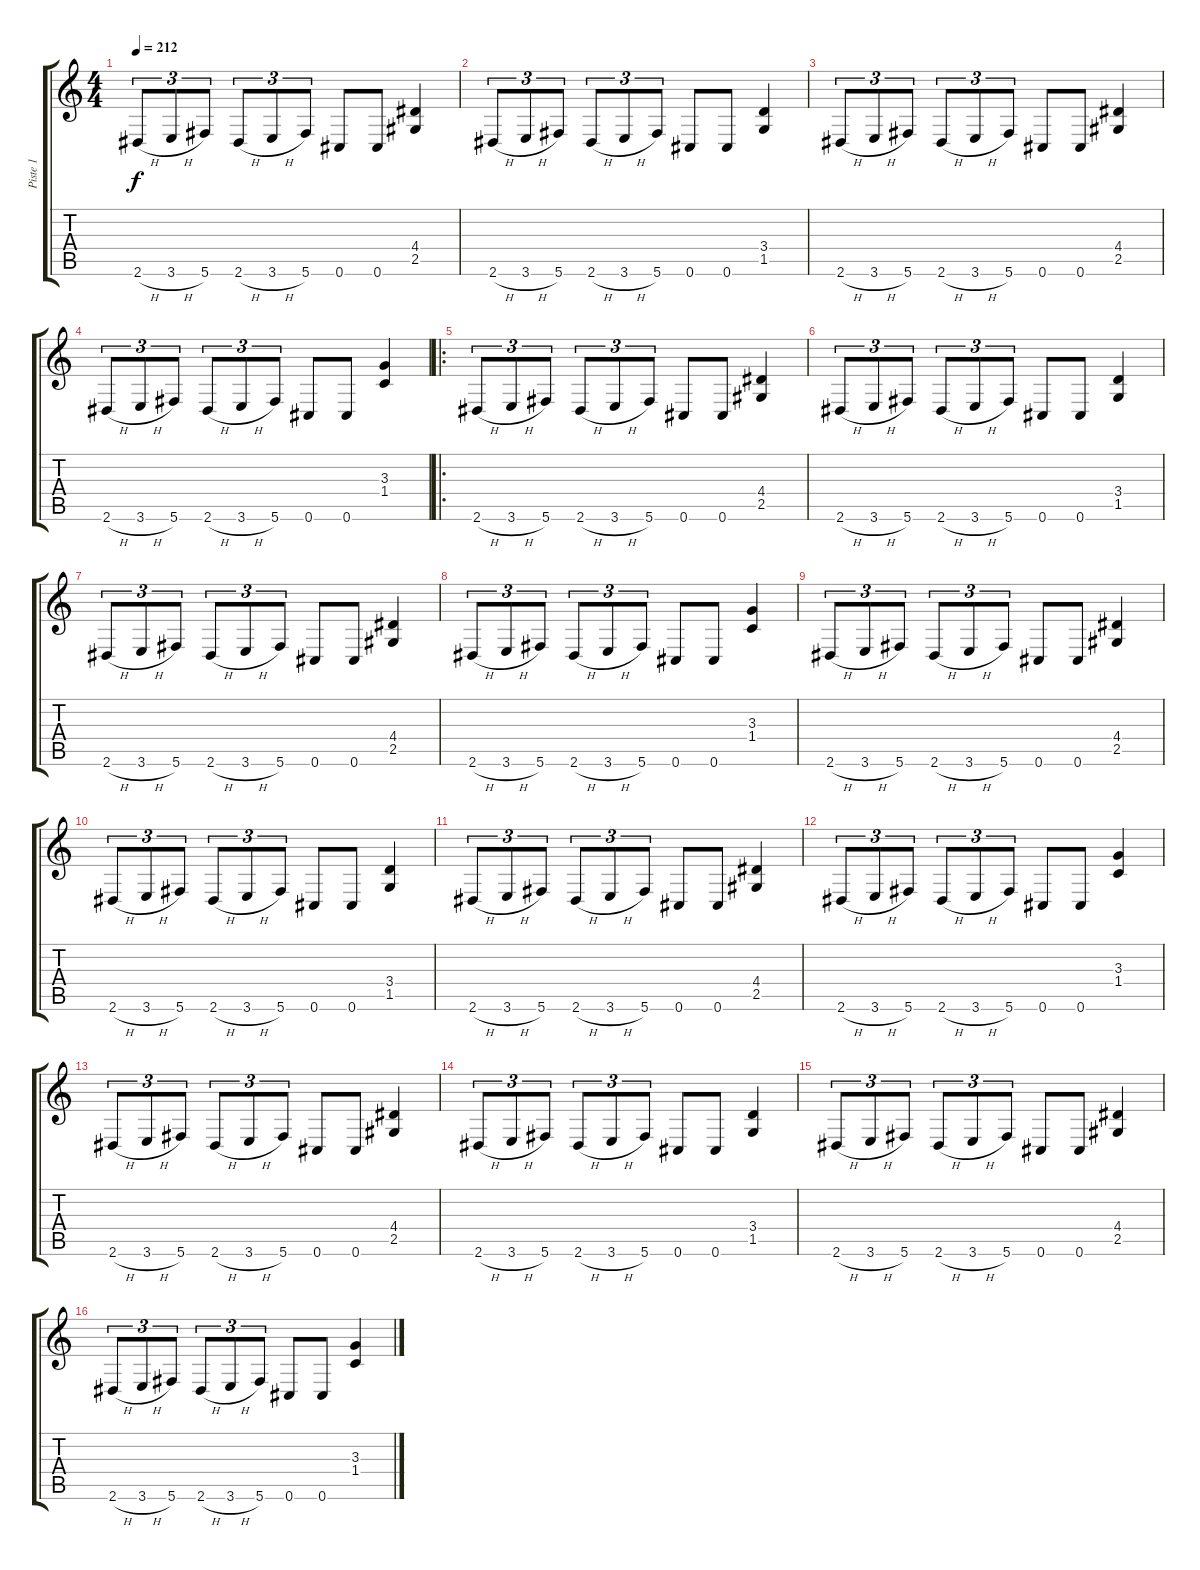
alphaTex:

\track ("Piste 1" "Piste 1") {instrument distortionguitar}
\staff {score tabs}
\tuning (Db4 Ab3 E3 B2 Gb2 Db2) {hide}
\ts (4 4)
\tempo 212
\clef g2
\ks c
2.6{h}.8{tu (3 2) dy f} 3.6{h}.8{tu (3 2)} 5.6.8{tu (3 2)} 2.6{h}.8{tu (3 2)} 3.6{h}.8{tu (3 2)} 5.6.8{tu (3 2)} 0.6.8 0.6.8 (4.4 2.5).4 |
2.6{h}.8{tu (3 2)} 3.6{h}.8{tu (3 2)} 5.6.8{tu (3 2)} 2.6{h}.8{tu (3 2)} 3.6{h}.8{tu (3 2)} 5.6.8{tu (3 2)} 0.6.8 0.6.8 (3.4 1.5).4 |
2.6{h}.8{tu (3 2)} 3.6{h}.8{tu (3 2)} 5.6.8{tu (3 2)} 2.6{h}.8{tu (3 2)} 3.6{h}.8{tu (3 2)} 5.6.8{tu (3 2)} 0.6.8 0.6.8 (4.4 2.5).4 |
2.6{h}.8{tu (3 2)} 3.6{h}.8{tu (3 2)} 5.6.8{tu (3 2)} 2.6{h}.8{tu (3 2)} 3.6{h}.8{tu (3 2)} 5.6.8{tu (3 2)} 0.6.8 0.6.8 (3.3 1.4).4 |
\ro
2.6{h}.8{tu (3 2)} 3.6{h}.8{tu (3 2)} 5.6.8{tu (3 2)} 2.6{h}.8{tu (3 2)} 3.6{h}.8{tu (3 2)} 5.6.8{tu (3 2)} 0.6.8 0.6.8 (4.4 2.5).4 |
2.6{h}.8{tu (3 2)} 3.6{h}.8{tu (3 2)} 5.6.8{tu (3 2)} 2.6{h}.8{tu (3 2)} 3.6{h}.8{tu (3 2)} 5.6.8{tu (3 2)} 0.6.8 0.6.8 (3.4 1.5).4 |
2.6{h}.8{tu (3 2)} 3.6{h}.8{tu (3 2)} 5.6.8{tu (3 2)} 2.6{h}.8{tu (3 2)} 3.6{h}.8{tu (3 2)} 5.6.8{tu (3 2)} 0.6.8 0.6.8 (4.4 2.5).4 |
2.6{h}.8{tu (3 2)} 3.6{h}.8{tu (3 2)} 5.6.8{tu (3 2)} 2.6{h}.8{tu (3 2)} 3.6{h}.8{tu (3 2)} 5.6.8{tu (3 2)} 0.6.8 0.6.8 (3.3 1.4).4 |
2.6{h}.8{tu (3 2)} 3.6{h}.8{tu (3 2)} 5.6.8{tu (3 2)} 2.6{h}.8{tu (3 2)} 3.6{h}.8{tu (3 2)} 5.6.8{tu (3 2)} 0.6.8 0.6.8 (4.4 2.5).4 |
2.6{h}.8{tu (3 2)} 3.6{h}.8{tu (3 2)} 5.6.8{tu (3 2)} 2.6{h}.8{tu (3 2)} 3.6{h}.8{tu (3 2)} 5.6.8{tu (3 2)} 0.6.8 0.6.8 (3.4 1.5).4 |
2.6{h}.8{tu (3 2)} 3.6{h}.8{tu (3 2)} 5.6.8{tu (3 2)} 2.6{h}.8{tu (3 2)} 3.6{h}.8{tu (3 2)} 5.6.8{tu (3 2)} 0.6.8 0.6.8 (4.4 2.5).4 |
2.6{h}.8{tu (3 2)} 3.6{h}.8{tu (3 2)} 5.6.8{tu (3 2)} 2.6{h}.8{tu (3 2)} 3.6{h}.8{tu (3 2)} 5.6.8{tu (3 2)} 0.6.8 0.6.8 (3.3 1.4).4 |
2.6{h}.8{tu (3 2)} 3.6{h}.8{tu (3 2)} 5.6.8{tu (3 2)} 2.6{h}.8{tu (3 2)} 3.6{h}.8{tu (3 2)} 5.6.8{tu (3 2)} 0.6.8 0.6.8 (4.4 2.5).4 |
2.6{h}.8{tu (3 2)} 3.6{h}.8{tu (3 2)} 5.6.8{tu (3 2)} 2.6{h}.8{tu (3 2)} 3.6{h}.8{tu (3 2)} 5.6.8{tu (3 2)} 0.6.8 0.6.8 (3.4 1.5).4 |
2.6{h}.8{tu (3 2)} 3.6{h}.8{tu (3 2)} 5.6.8{tu (3 2)} 2.6{h}.8{tu (3 2)} 3.6{h}.8{tu (3 2)} 5.6.8{tu (3 2)} 0.6.8 0.6.8 (4.4 2.5).4 |
2.6{h}.8{tu (3 2)} 3.6{h}.8{tu (3 2)} 5.6.8{tu (3 2)} 2.6{h}.8{tu (3 2)} 3.6{h}.8{tu (3 2)} 5.6.8{tu (3 2)} 0.6.8 0.6.8 (3.3 1.4).4
